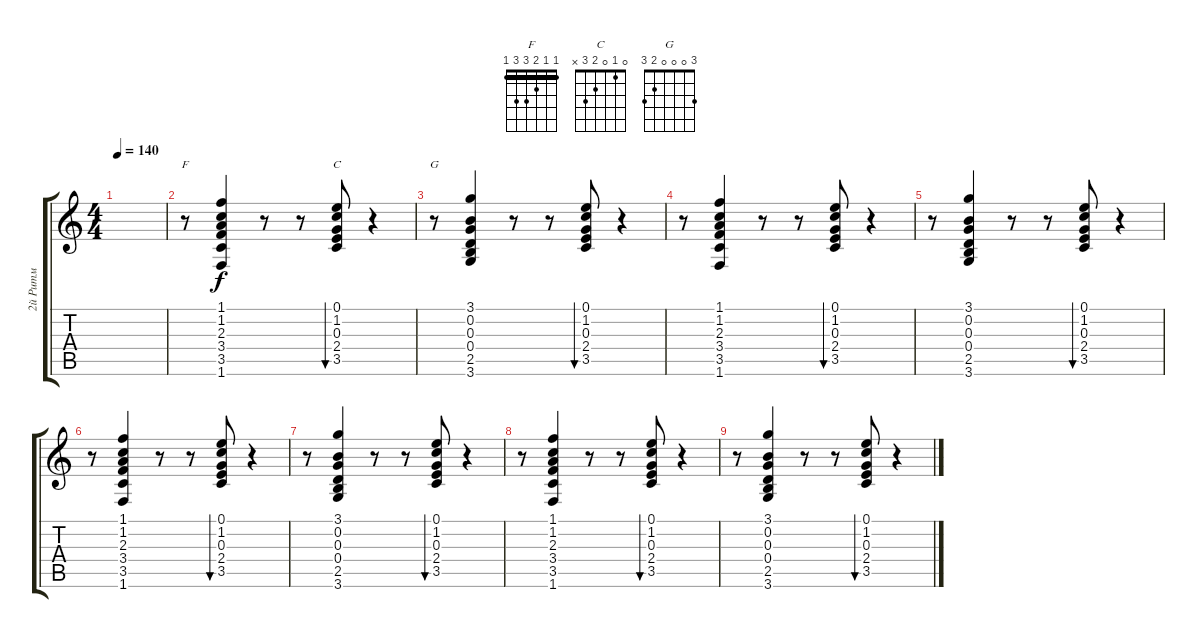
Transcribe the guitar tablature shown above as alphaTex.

\track ("2й Ритм" "2й Ритм") {instrument acousticguitarsteel}
\staff {score tabs}
\tuning (E4 B3 G3 D3 A2 E2) {hide}
\chord ("F" 1 1 2 3 3 1) {barre 1}
\chord ("C" 0 1 0 2 3 x)
\chord ("G" 3 0 0 0 2 3)
\ts (4 4)
\tempo 140
\clef g2
\ks c
|
r.8{ch "F"} (1.1 1.2 2.3 3.4 3.5 1.6).4 r.8 r.8 (0.1 1.2 0.3 2.4 3.5).8{bu 60 ch "C"} r.4 |
r.8{ch "G"} (3.1 0.2 0.3 0.4 2.5 3.6).4 r.8 r.8 (0.1 1.2 0.3 2.4 3.5).8{bu 60} r.4 |
r.8 (1.1 1.2 2.3 3.4 3.5 1.6).4 r.8 r.8 (0.1 1.2 0.3 2.4 3.5).8{bu 60} r.4 |
r.8 (3.1 0.2 0.3 0.4 2.5 3.6).4 r.8 r.8 (0.1 1.2 0.3 2.4 3.5).8{bu 60} r.4 |
r.8 (1.1 1.2 2.3 3.4 3.5 1.6).4 r.8 r.8 (0.1 1.2 0.3 2.4 3.5).8{bu 60} r.4 |
r.8 (3.1 0.2 0.3 0.4 2.5 3.6).4 r.8 r.8 (0.1 1.2 0.3 2.4 3.5).8{bu 60} r.4 |
r.8 (1.1 1.2 2.3 3.4 3.5 1.6).4 r.8 r.8 (0.1 1.2 0.3 2.4 3.5).8{bu 60} r.4 |
r.8 (3.1 0.2 0.3 0.4 2.5 3.6).4 r.8 r.8 (0.1 1.2 0.3 2.4 3.5).8{bu 60} r.4
